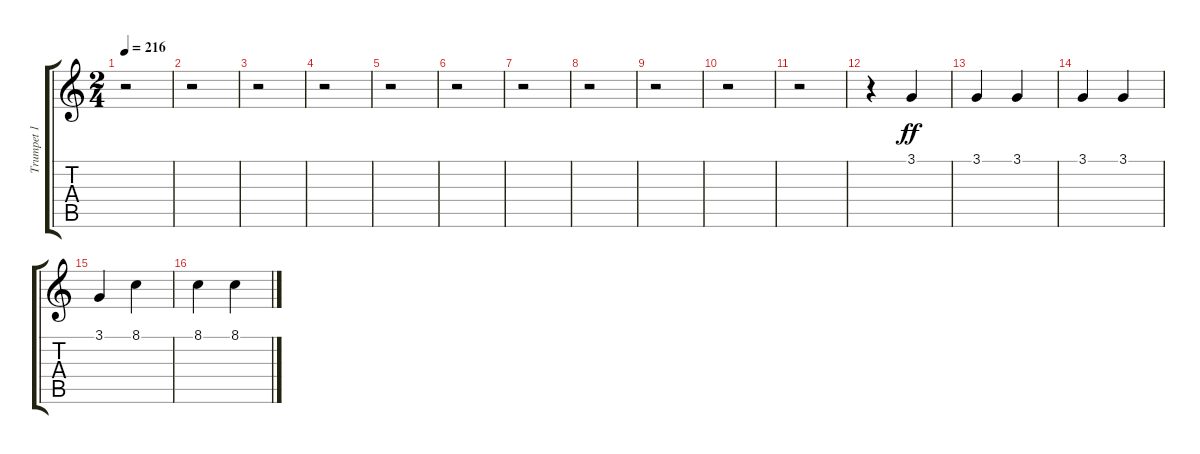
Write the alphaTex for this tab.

\track ("Trumpet 1" "Trumpet 1") {instrument trumpet}
\staff {score tabs}
\tuning (E4 B3 G3 D3 A2 E2) {hide}
\ts (2 4)
\tempo 216
\clef g2
\ks c
r.2{dy ff} |
r.2 |
r.2 |
r.2 |
r.2 |
r.2 |
r.2 |
r.2 |
r.2 |
r.2 |
r.2 |
r.4 3.1.4 |
3.1.4 3.1.4 |
3.1.4 3.1.4 |
3.1.4 8.1.4 |
8.1.4 8.1.4
